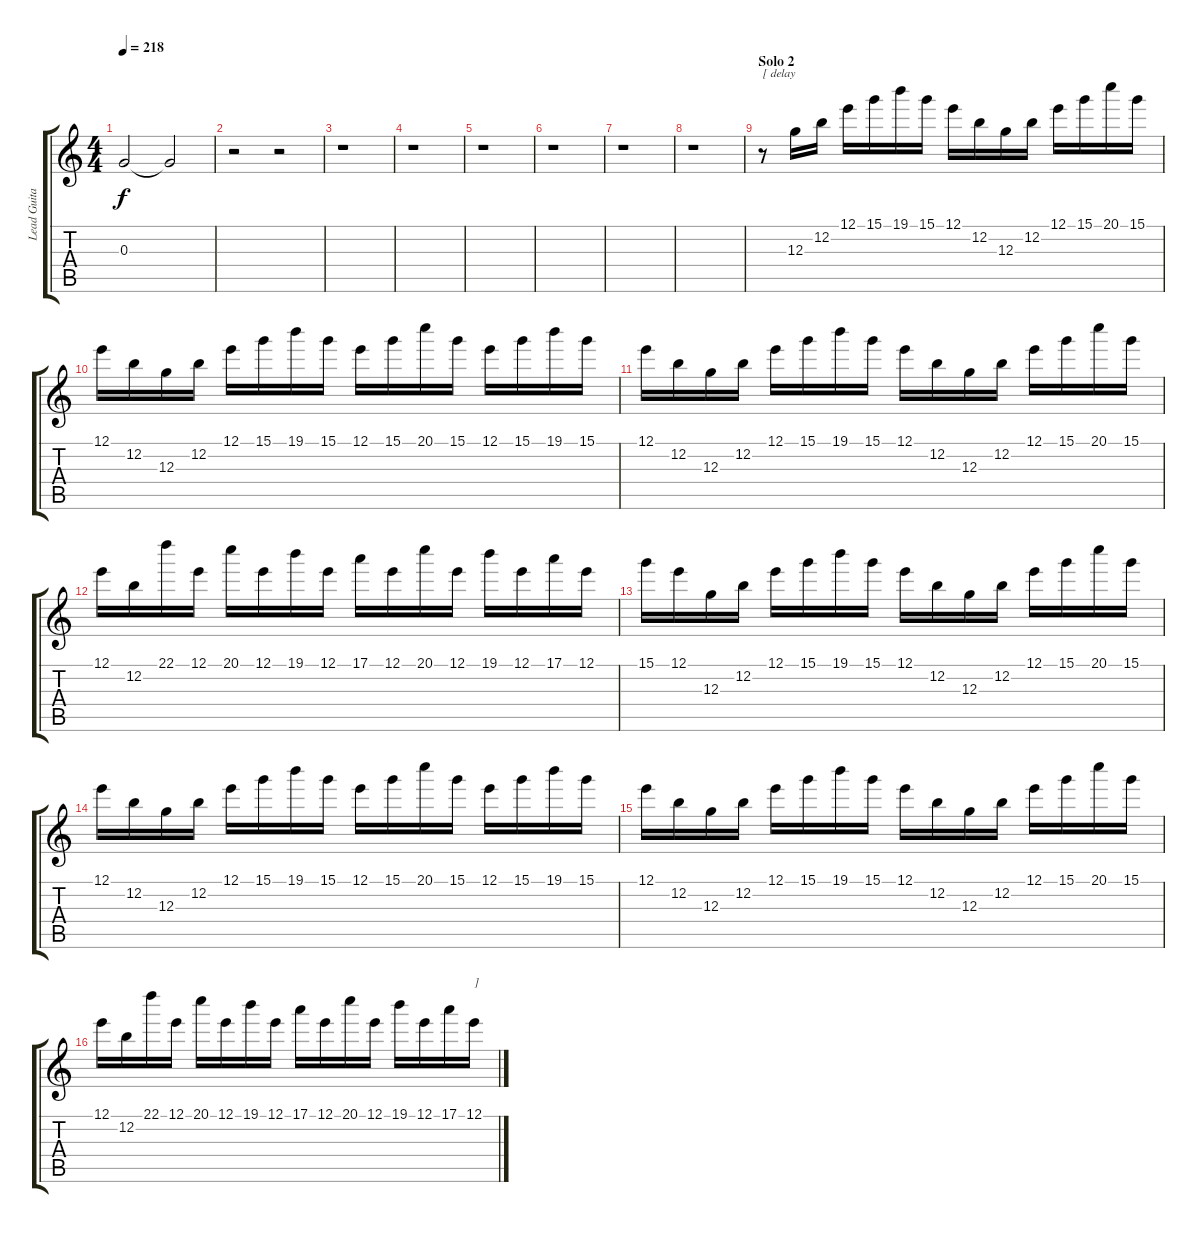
\track ("Lead Guitar 2" "Lead Guita") {instrument distortionguitar}
\staff {score tabs}
\tuning (E4 B3 G3 D3 A2 E2) {hide}
\ts (4 4)
\tempo 218
\clef g2
\ks c
0.3{t}.2{dy f volume 5} 0.3{t}.2{volume 0} |
r.2 r.2{volume 15} |
r.1 |
r.1 |
r.1 |
r.1 |
r.1 |
r.1 |
\section ("" "Solo 2")
r.8{txt "[ delay"} 12.3.16{volume 10 instrument overdrivenguitar} 12.2.16 12.1.16 15.1.16 19.1.16 15.1.16 12.1.16 12.2.16 12.3.16 12.2.16 12.1.16 15.1.16 20.1.16 15.1.16 |
12.1.16 12.2.16 12.3.16 12.2.16 12.1.16 15.1.16 19.1.16 15.1.16 12.1.16 15.1.16 20.1.16 15.1.16 12.1.16 15.1.16 19.1.16 15.1.16 |
12.1.16 12.2.16 12.3.16 12.2.16 12.1.16 15.1.16 19.1.16 15.1.16 12.1.16 12.2.16 12.3.16 12.2.16 12.1.16 15.1.16 20.1.16 15.1.16 |
12.1.16 12.2.16 22.1.16 12.1.16 20.1.16 12.1.16 19.1.16 12.1.16 17.1.16 12.1.16 20.1.16 12.1.16 19.1.16 12.1.16 17.1.16 12.1.16 |
15.1.16 12.1.16 12.3.16 12.2.16 12.1.16 15.1.16 19.1.16 15.1.16 12.1.16 12.2.16 12.3.16 12.2.16 12.1.16 15.1.16 20.1.16 15.1.16 |
12.1.16 12.2.16 12.3.16 12.2.16 12.1.16 15.1.16 19.1.16 15.1.16 12.1.16 15.1.16 20.1.16 15.1.16 12.1.16 15.1.16 19.1.16 15.1.16 |
12.1.16 12.2.16 12.3.16 12.2.16 12.1.16 15.1.16 19.1.16 15.1.16 12.1.16 12.2.16 12.3.16 12.2.16 12.1.16 15.1.16 20.1.16 15.1.16 |
12.1.16 12.2.16 22.1.16 12.1.16 20.1.16 12.1.16 19.1.16 12.1.16 17.1.16 12.1.16 20.1.16 12.1.16 19.1.16 12.1.16 17.1.16 12.1.16{txt "]"}
